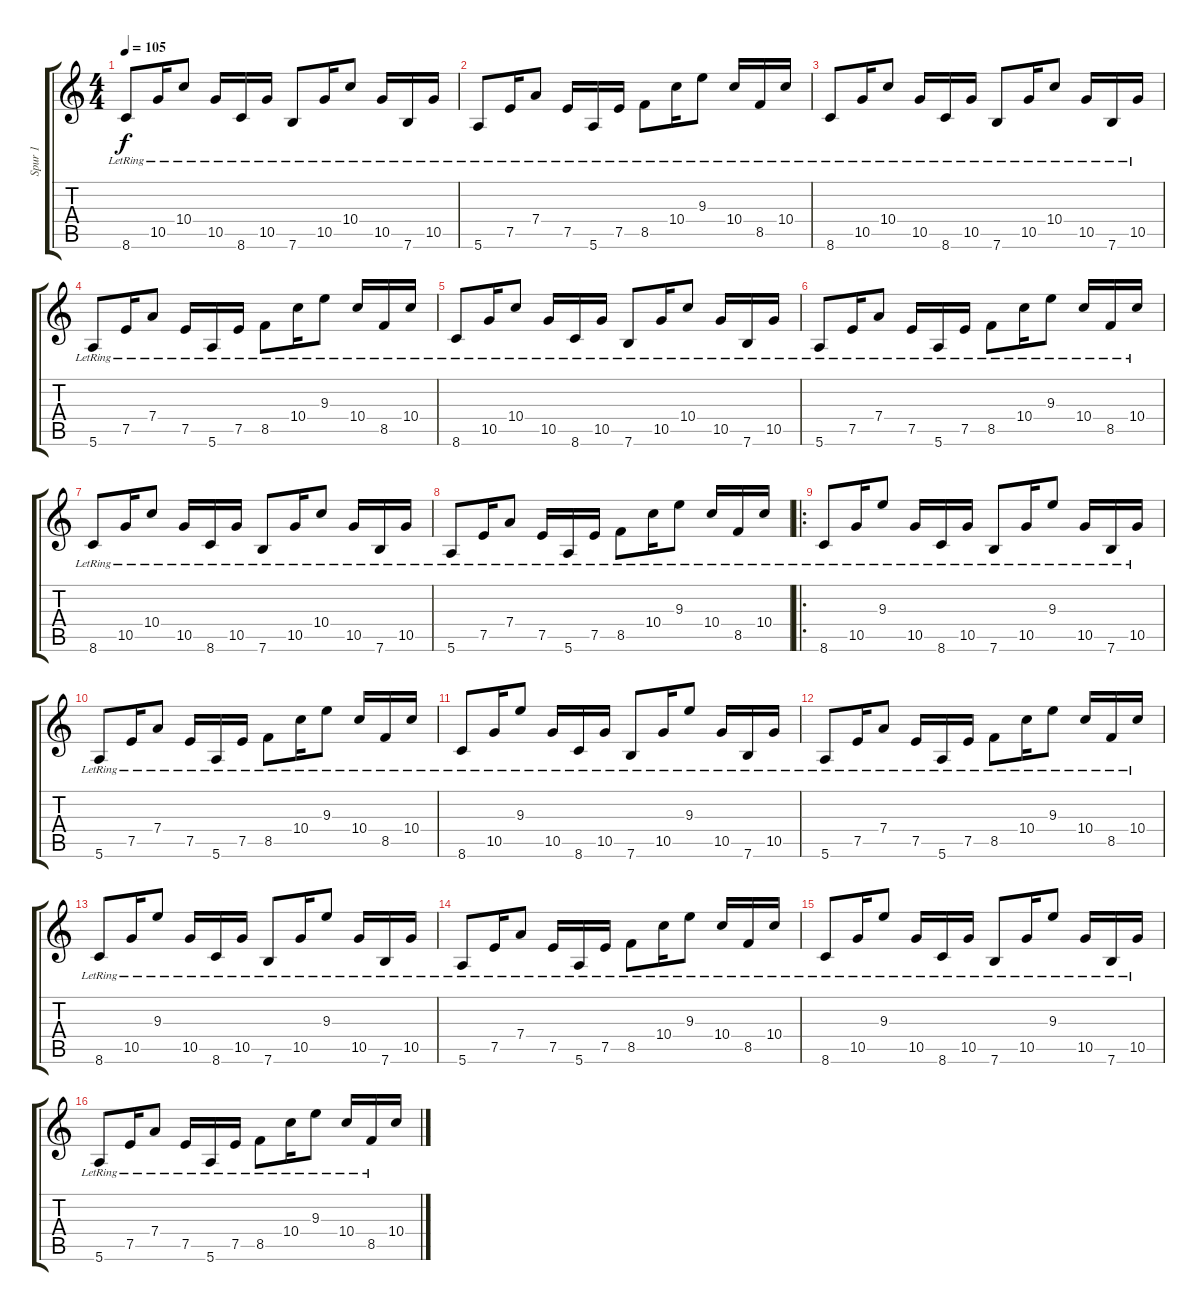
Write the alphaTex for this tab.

\track ("Spur 1" "Spur 1") {instrument distortionguitar}
\staff {score tabs}
\tuning (E4 B3 G3 D3 A2 E2) {hide}
\ts (4 4)
\tempo 105
\clef g2
\ks c
8.6{lr}.8{dy f instrument distortionguitar} 10.5{lr}.16 10.4{lr}.8 10.5{lr}.16 8.6{lr}.16 10.5{lr}.16 7.6{lr}.8 10.5{lr}.16 10.4{lr}.8 10.5{lr}.16 7.6{lr}.16 10.5{lr}.16 |
5.6{lr}.8 7.5{lr}.16 7.4{lr}.8 7.5{lr}.16 5.6{lr}.16 7.5{lr}.16 8.5{lr}.8 10.4{lr}.16 9.3{lr}.8 10.4{lr}.16 8.5{lr}.16 10.4{lr}.16 |
8.6{lr}.8 10.5{lr}.16 10.4{lr}.8 10.5{lr}.16 8.6{lr}.16 10.5{lr}.16 7.6{lr}.8 10.5{lr}.16 10.4{lr}.8 10.5{lr}.16 7.6{lr}.16 10.5{lr}.16 |
5.6{lr}.8 7.5{lr}.16 7.4{lr}.8 7.5{lr}.16 5.6{lr}.16 7.5{lr}.16 8.5{lr}.8 10.4{lr}.16 9.3{lr}.8 10.4{lr}.16 8.5{lr}.16 10.4{lr}.16 |
8.6{lr}.8 10.5{lr}.16 10.4{lr}.8 10.5{lr}.16 8.6{lr}.16 10.5{lr}.16 7.6{lr}.8 10.5{lr}.16 10.4{lr}.8 10.5{lr}.16 7.6{lr}.16 10.5{lr}.16 |
5.6{lr}.8 7.5{lr}.16 7.4{lr}.8 7.5{lr}.16 5.6{lr}.16 7.5{lr}.16 8.5{lr}.8 10.4{lr}.16 9.3{lr}.8 10.4{lr}.16 8.5{lr}.16 10.4{lr}.16 |
8.6{lr}.8 10.5{lr}.16 10.4{lr}.8 10.5{lr}.16 8.6{lr}.16 10.5{lr}.16 7.6{lr}.8 10.5{lr}.16 10.4{lr}.8 10.5{lr}.16 7.6{lr}.16 10.5{lr}.16 |
5.6{lr}.8 7.5{lr}.16 7.4{lr}.8 7.5{lr}.16 5.6{lr}.16 7.5{lr}.16 8.5{lr}.8 10.4{lr}.16 9.3{lr}.8 10.4{lr}.16 8.5{lr}.16 10.4{lr}.16 |
\ro
8.6{lr}.8 10.5{lr}.16 9.3{lr}.8 10.5{lr}.16 8.6{lr}.16 10.5{lr}.16 7.6{lr}.8 10.5{lr}.16 9.3{lr}.8 10.5{lr}.16 7.6{lr}.16 10.5{lr}.16 |
5.6{lr}.8 7.5{lr}.16 7.4{lr}.8 7.5{lr}.16 5.6{lr}.16 7.5{lr}.16 8.5{lr}.8 10.4{lr}.16 9.3{lr}.8 10.4{lr}.16 8.5{lr}.16 10.4{lr}.16 |
8.6{lr}.8 10.5{lr}.16 9.3{lr}.8 10.5{lr}.16 8.6{lr}.16 10.5{lr}.16 7.6{lr}.8 10.5{lr}.16 9.3{lr}.8 10.5{lr}.16 7.6{lr}.16 10.5{lr}.16 |
5.6{lr}.8 7.5{lr}.16 7.4{lr}.8 7.5{lr}.16 5.6{lr}.16 7.5{lr}.16 8.5{lr}.8 10.4{lr}.16 9.3{lr}.8 10.4{lr}.16 8.5{lr}.16 10.4{lr}.16 |
8.6{lr}.8 10.5{lr}.16 9.3{lr}.8 10.5{lr}.16 8.6{lr}.16 10.5{lr}.16 7.6{lr}.8 10.5{lr}.16 9.3{lr}.8 10.5{lr}.16 7.6{lr}.16 10.5{lr}.16 |
5.6{lr}.8 7.5{lr}.16 7.4{lr}.8 7.5{lr}.16 5.6{lr}.16 7.5{lr}.16 8.5{lr}.8 10.4{lr}.16 9.3{lr}.8 10.4{lr}.16 8.5{lr}.16 10.4{lr}.16 |
8.6{lr}.8 10.5{lr}.16 9.3{lr}.8 10.5{lr}.16 8.6{lr}.16 10.5{lr}.16 7.6{lr}.8 10.5{lr}.16 9.3{lr}.8 10.5{lr}.16 7.6{lr}.16 10.5{lr}.16 |
5.6{lr}.8 7.5{lr}.16 7.4{lr}.8 7.5{lr}.16 5.6{lr}.16 7.5{lr}.16 8.5{lr}.8 10.4{lr}.16 9.3{lr}.8 10.4{lr}.16 8.5{lr}.16 10.4.16
